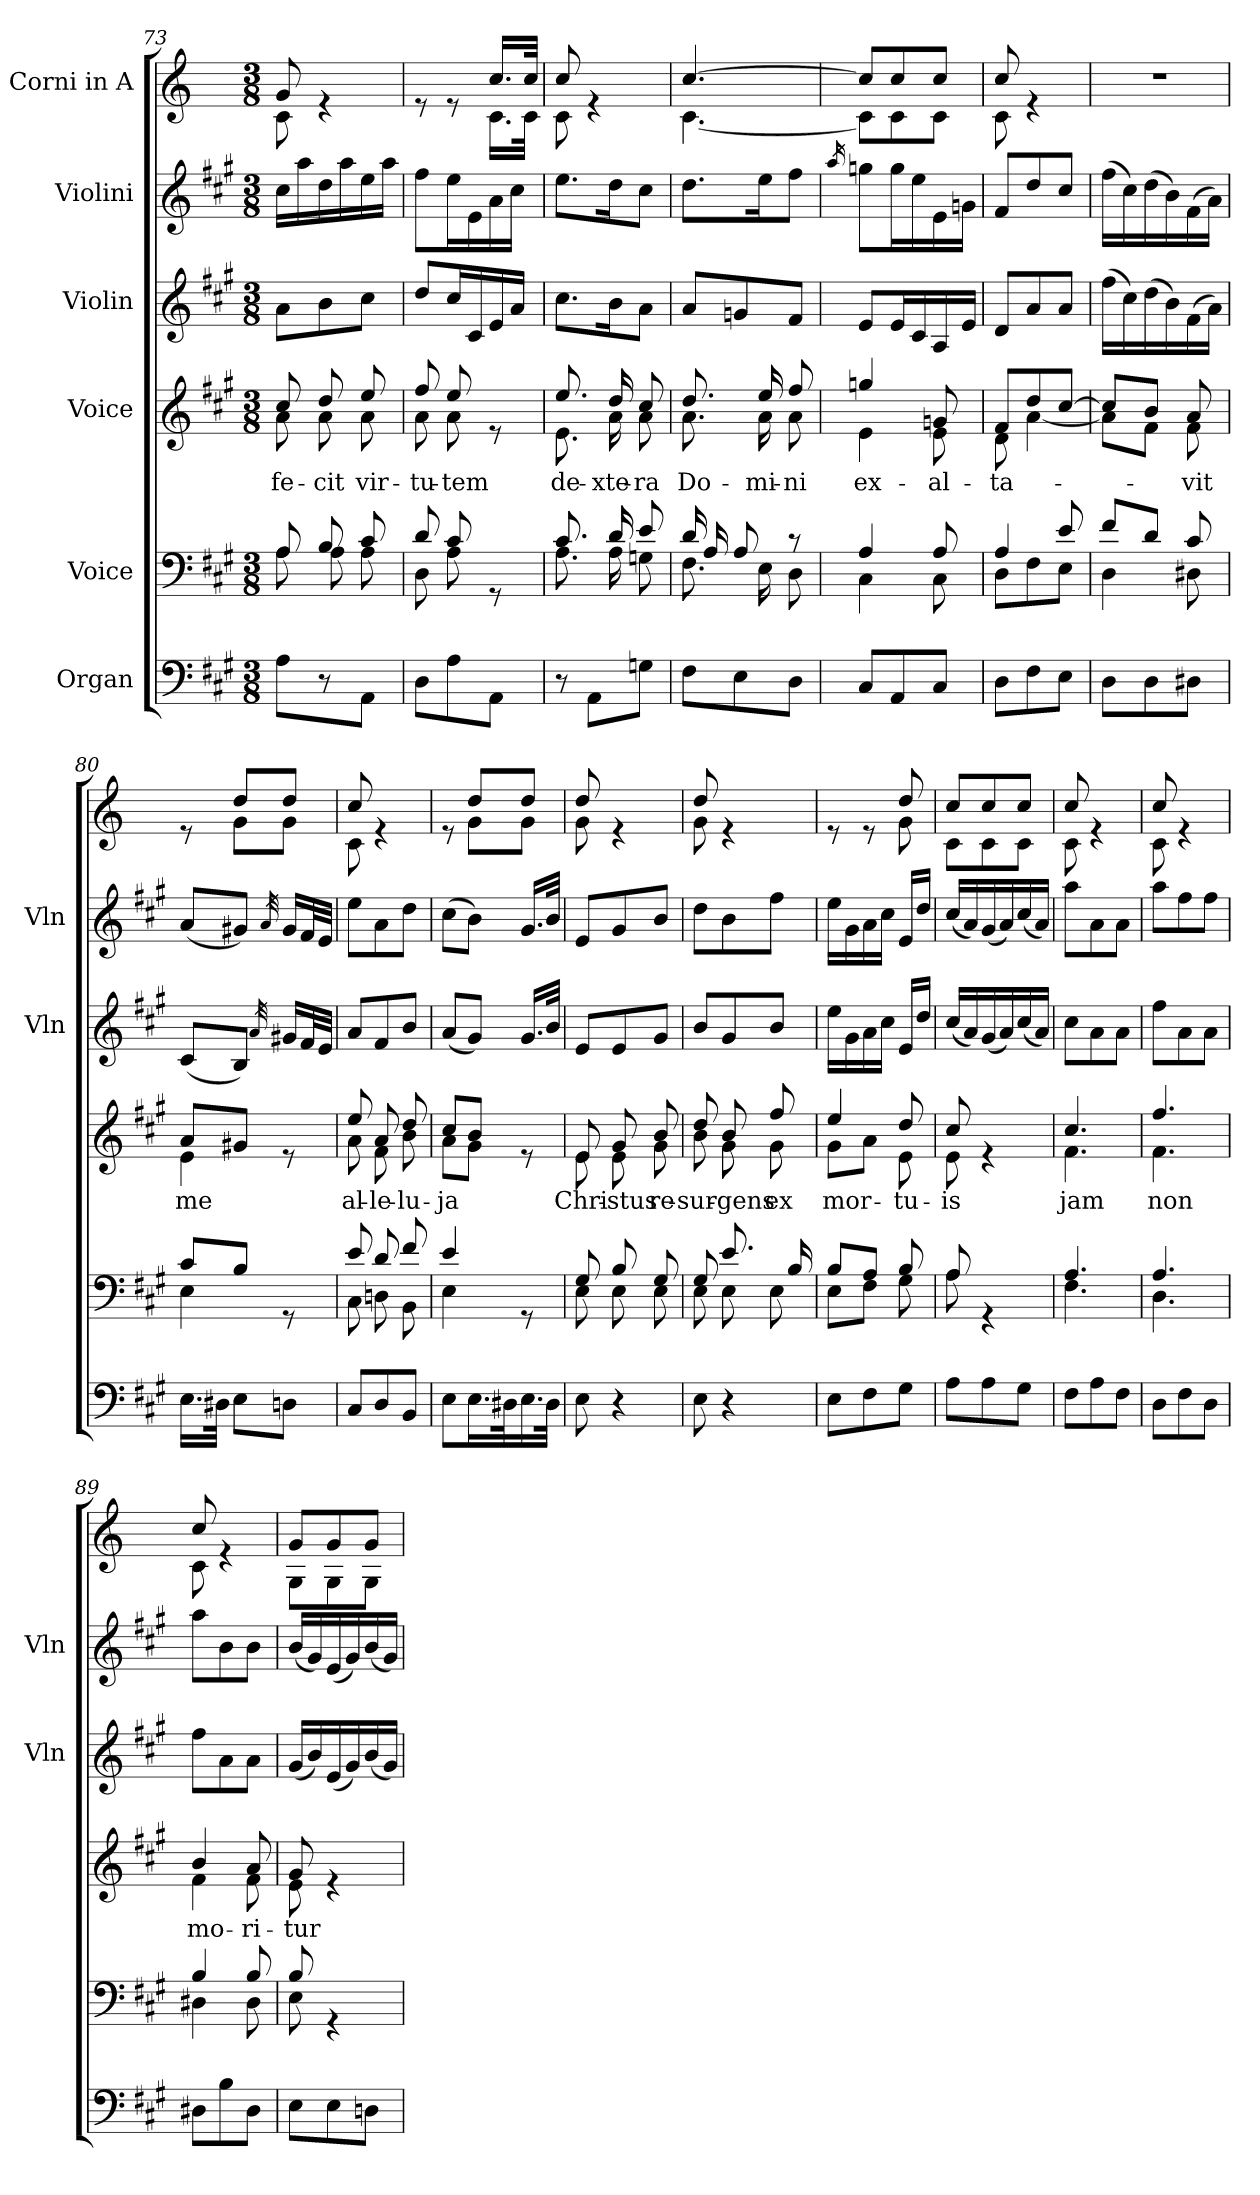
**kern	**kern	**kern	**text	**kern	**kern	**kern
*part6	*part5	*part4	*part4	*part3	*part2	*part1
*staff6	*staff5	*staff4	*staff4	*staff3	*staff2	*staff1
*I"Organ	*I"Voice	*I"Voice	*	*I"Violin	*I"Violini	*I"Corni in A
*	*	*	*	*I'Vln	*I'Vln	*
*clefF4	*clefF4	*clefG2	*	*clefG2	*clefG2	*clefG2
*	*	*	*	*	*	*ITrd2c3
*k[f#c#g#]	*k[f#c#g#]	*k[f#c#g#]	*	*k[f#c#g#]	*k[f#c#g#]	*k[f#c#g#]
*M3/8	*M3/8	*M3/8	*	*M3/8	*M3/8	*M3/8
=73	=73	=73	=73	=73	=73	=73
*	*^	*	*	*	*	*
!	!	!	!	!LO:LY:b	!	!	!
*	*	*	*^	*	*	*	*^
8A\L	8A/	8A\	8cc#/	8a\	fe-	8a\L	16cc#\LL	8e/	8A\
.	.	.	.	.	.	.	16aa\	.	.
!	!	!	!	!	!LO:LY:b	!	!	!	!
8r	8B/	8A\	8dd/	8a\	-cit	8b\	16dd\	4re	4ryy
.	.	.	.	.	.	.	16aa\	.	.
!	!	!	!	!	!LO:LY:b	!	!	!	!
8AA\J	8c#/	8A\	8ee/	8a\	vir-	8cc#\J	16ee\	.	.
.	.	.	.	.	.	.	16aa\JJ	.	.
=74	=74	=74	=74	=74	=74	=74	=74	=74	=74
!	!	!	!	!	!LO:LY:b	!	!	!	!
8D\L	8d/	8D\	8ff#/	8a\	-tu-	8dd/L	8ff#\L	8re	4ryy
!	!	!	!	!	!LO:LY:b	!	!	!	!
8A\	8c#/	8A\	8ee/	8a\	-tem	16cc#/L	16ee\L	8re	.
.	.	.	.	.	.	16c#/	16e\	.	.
8AA\J	8rGG	8ryy	8re	8ryy	.	16e/	16a\	16.a/LL	16.A\LL
.	.	.	.	.	.	16a/JJ	16cc#\JJ	.	.
.	.	.	.	.	.	.	.	32a/JJk	32A\JJk
!!LO:PB:g=z	!!
=75	=75	=75	=75	=75	=75	=75	=75	=75	=75
!	!	!	!	!	!LO:LY:b	!	!	!	!
8r	8.c#/	8.A\	8.ee/	8.e\	de-	8.cc#\L	8.ee\L	8a/	8A\
8AA\L	.	.	.	.	.	.	.	4re	4ryy
!	!	!	!	!	!LO:LY:b	!	!	!	!
.	16d/	16A\	16dd/	16a\	-xte-	16b\K	16dd\K	.	.
!	!	!	!	!	!LO:LY:b	!	!	!	!
8Gn\J	8e/	8Gn\	8cc#/	8a\	-ra	8a\J	8cc#\J	.	.
=76	=76	=76	=76	=76	=76	=76	=76	=76	=76
!	!	!	!	!	!LO:LY:b	!	!	!	!
8F#\L	16d/	8.F#\	8.dd/	8.a\	Do-	8a/L	8.dd\L	[4.a/	[4.A\
.	16A/	.	.	.	.	.	.	.	.
8E\	8A/	.	.	.	.	8gn/	.	.	.
!	!	!	!	!	!LO:LY:b	!	!	!	!
.	.	16E\	16ee/	16a\	-mi-	.	16ee\K	.	.
!	!	!	!	!	!LO:LY:b	!	!	!	!
8D\J	8r	8D\	8ff#/	8a\	-ni	8f#/J	8ff#\J	.	.
=77	=77	=77	=77	=77	=77	=77	=77	=77	=77
.	.	.	.	.	.	.	16qaa/	.	.
!	!	!	!	!	!LO:LY:b	!	!	!	!
8C#/L	4A/	4C#\	4ggn/	4e\	ex-	8e/L	8ggn\L	8a/L]	8A\L]
8AA/	.	.	.	.	.	16e/L	16gg\L	8a/	8A\
.	.	.	.	.	.	16c#/	16ee\	.	.
!	!	!	!	!	!LO:LY:b	!	!	!	!
8C#/J	8A/	8C#\	8gn/	8e\	-al-	16A/	16e\	8a/J	8A\J
.	.	.	.	.	.	16e/JJ	16gn\JJ	.	.
=78	=78	=78	=78	=78	=78	=78	=78	=78	=78
!	!	!	!	!	!LO:LY:b	!	!	!	!
8D\L	4A/	8D\L	8f#/L	8d\	-ta-	8d/L	8f#/L	8a/	8A\
8F#\	.	8F#\	8dd/	[4a\	.	8a/	8dd/	4re	4ryy
8E\J	8e/	8E\J	[8cc#/J	.	.	8a/J	8cc#/J	.	.
*	*	*	*	*	*	*	*	*v	*v
=79	=79	=79	=79	=79	=79	=79	=79	=79
8D\L	8f#/L	4D\	8cc#/L]	8a\L]	.	(16ff#\LL	(16ff#\LL	4.r
.	.	.	.	.	.	16cc#\)	16cc#\)	.
8D\	8d/J	.	8b/J	8f#\J	.	(16dd\	(16dd\	.
.	.	.	.	.	.	16b\)	16b\)	.
!	!	!	!	!	!LO:LY:b	!	!	!
8D#X\J	8c#/	8D#X\	8a/	8f#\	-vit	(16f#\	(16f#\	.
.	.	.	.	.	.	16a\JJ)	16a\JJ)	.
=80	=80	=80	=80	=80	=80	=80	=80	=80
!	!	!	!	!	!LO:LY:b	!	!	!
*	*	*	*	*	*	*	*	*^
16.E\LL	8c#/L	4E\	8a/L	4e\	me	(8c#/L	(8a/L	8re	8ryy
32D#X\JJk	.	.	.	.	.	.	.	.	.
8E\L	8B/J	.	8g#X/J	.	.	8B/J)	8g#X/J)	8b/L	8e\L
.	.	.	.	.	.	32qa/	32qa/	.	.
8Dn\J	8rGG	8ryy	8re	8ryy	.	16g#X/LL	16g#/LL	8b/J	8e\J
.	.	.	.	.	.	32f#/L	32f#/L	.	.
.	.	.	.	.	.	32e/JJJ	32e/JJJ	.	.
=81	=81	=81	=81	=81	=81	=81	=81	=81	=81
!	!	!	!	!	!LO:LY:b	!	!	!	!
8C#/L	8e/	8C#\	8ee/	8a\	al-	8a/L	8ee\L	8a/	8A\
!	!	!	!	!	!LO:LY:b	!	!	!	!
8D/	8d/	8Dn\	8a/	8f#\	-le-	8f#/	8a\	4re	4ryy
!	!	!	!	!	!LO:LY:b	!	!	!	!
8BB/J	8f#/	8BB\	8dd/	8b\	-lu-	8b/J	8dd\J	.	.
!!LO:LB:g=z	!!
=82	=82	=82	=82	=82	=82	=82	=82	=82	=82
!	!	!	!	!	!LO:LY:b	!	!	!	!
8E\L	4e/	4E\	8cc#/L	8a\L	-ja	(8a/L	(8cc#\L	8re	8ryy
16.E\L	.	.	8b/J	8g#\J	.	8g#/J)	8b\J)	8b/L	8e\L
32D#X\K	.	.	.	.	.	.	.	.	.
16.E\	8rGG	8ryy	8re	8ryy	.	16.g#/LL	16.g#/LL	8b/J	8e\J
32D#\JJk	.	.	.	.	.	32b/JJk	32b/JJk	.	.
=83	=83	=83	=83	=83	=83	=83	=83	=83	=83
!	!	!	!	!	!LO:LY:b	!	!	!	!
8E\	8G#/	8E\	8e/	8e\	Chri-	8e/L	8e/L	8b/	8e\
!	!	!	!	!	!LO:LY:b	!	!	!	!
4r	8B/	8E\	8g#/	8e\	-stus	8e/	8g#/	4re	4ryy
!	!	!	!	!	!LO:LY:b	!	!	!	!
.	8G#/	8E\	8b/	8g#\	re-	8g#/J	8b/J	.	.
=84	=84	=84	=84	=84	=84	=84	=84	=84	=84
!	!	!	!	!	!LO:LY:b	!	!	!	!
8E\	8G#/	8E\	8dd/	8b\	-sur-	8b/L	8dd\L	8b/	8e\
!	!	!	!	!	!LO:LY:b	!	!	!	!
4r	8.e/	8E\	8b/	8g#\	-gens	8g#/	8b\	4re	4ryy
!	!	!	!	!	!LO:LY:b	!	!	!	!
.	.	8E\	8ff#/	8g#\	ex	8b/J	8ff#\J	.	.
.	16B/	.	.	.	.	.	.	.	.
=85	=85	=85	=85	=85	=85	=85	=85	=85	=85
!	!	!	!	!	!LO:LY:b	!	!	!	!
8E\L	8B/L	8E\L	4ee/	8g#\L	mor-	16ee\LL	16ee\LL	8re	4ryy
.	.	.	.	.	.	16g#\	16g#\	.	.
8F#\	8A/J	8F#\J	.	8a\J	.	16a\	16a\	8re	.
.	.	.	.	.	.	16cc#\JJ	16cc#\JJ	.	.
!	!	!	!	!	!LO:LY:b	!	!	!	!
8G#\J	8B/	8G#\	8dd/	8e\	-tu-	16e/LL	16e/LL	8b/	8e\
.	.	.	.	.	.	16dd/JJ	16dd/JJ	.	.
=86	=86	=86	=86	=86	=86	=86	=86	=86	=86
!	!	!	!	!	!LO:LY:b	!	!	!	!
8A\L	8A/	8A\	8cc#/	8e\	-is	(16cc#/LL	(16cc#/LL	8a/L	8A\L
.	.	.	.	.	.	16a/)	16a/)	.	.
8A\	4rGG	4ryy	4re	4ryy	.	(16g#/	(16g#/	8a/	8A\
.	.	.	.	.	.	16a/)	16a/)	.	.
8G#\J	.	.	.	.	.	(16cc#/	(16cc#/	8a/J	8A\J
.	.	.	.	.	.	16a/JJ)	16a/JJ)	.	.
=87	=87	=87	=87	=87	=87	=87	=87	=87	=87
!	!	!	!	!	!LO:LY:b	!	!	!	!
8F#\L	4.A/	4.F#\	4.cc#/	4.f#\	jam	8cc#\L	8aa\L	8a/	8A\
8A\	.	.	.	.	.	8a\	8a\	4re	4ryy
8F#\J	.	.	.	.	.	8a\J	8a\J	.	.
=88	=88	=88	=88	=88	=88	=88	=88	=88	=88
!	!	!	!	!	!LO:LY:b	!	!	!	!
8D\L	4.A/	4.D\	4.ff#/	4.f#\	non	8ff#\L	8aa\L	8a/	8A\
8F#\	.	.	.	.	.	8a\	8ff#\	4re	4ryy
8D\J	.	.	.	.	.	8a\J	8ff#\J	.	.
=89	=89	=89	=89	=89	=89	=89	=89	=89	=89
!	!	!	!	!	!LO:LY:b	!	!	!	!
8D#X\L	4B/	4D#X\	4b/	4f#\	mo-	8ff#\L	8aa\L	8a/	8A\
8B\	.	.	.	.	.	8a\	8b\	4re	4ryy
!	!	!	!	!	!LO:LY:b	!	!	!	!
8D#\J	8B/	8D#\	8a/	8f#\	-ri-	8a\J	8b\J	.	.
!!LO:PB:g=z	!!
=90	=90	=90	=90	=90	=90	=90	=90	=90	=90
!	!	!	!	!	!LO:LY:b	!	!	!	!
8E\L	8B/	8E\	8g#/	8e\	-tur	(16g#/LL	(16b/LL	8e/L	8E\L
.	.	.	.	.	.	16b/)	16g#/)	.	.
8E\	4rGG	4ryy	4re	4ryy	.	(16e/	(16e/	8e/	8E\
.	.	.	.	.	.	16g#/)	16g#/)	.	.
8Dn\J	.	.	.	.	.	(16b/	(16b/	8e/J	8E\J
.	.	.	.	.	.	16g#/JJ)	16g#/JJ)	.	.
*	*v	*v	*	*	*	*	*	*v	*v
*	*	*v	*v	*	*	*	*
=	=	=	=	=	=	=
*-	*-	*-	*-	*-	*-	*-
